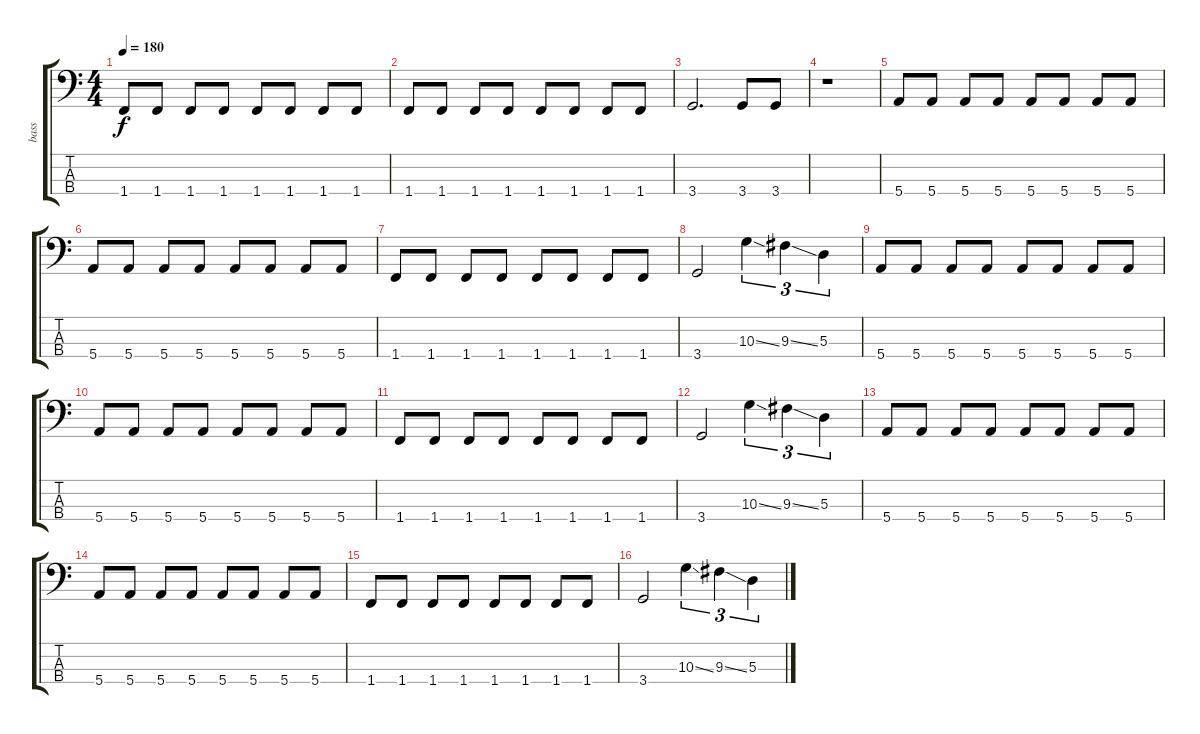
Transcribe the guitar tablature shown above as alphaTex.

\track ("bass" "bass") {instrument electricbasspick}
\staff {score tabs}
\tuning (G2 D2 A1 E1) {hide}
\ts (4 4)
\tempo 180
\clef f4
\ks c
1.4.8{dy f} 1.4.8 1.4.8 1.4.8 1.4.8 1.4.8 1.4.8 1.4.8 |
1.4.8 1.4.8 1.4.8 1.4.8 1.4.8 1.4.8 1.4.8 1.4.8 |
3.4.2{d} 3.4.8 3.4.8 |
r.1 |
5.4.8 5.4.8 5.4.8 5.4.8 5.4.8 5.4.8 5.4.8 5.4.8 |
5.4.8 5.4.8 5.4.8 5.4.8 5.4.8 5.4.8 5.4.8 5.4.8 |
1.4.8 1.4.8 1.4.8 1.4.8 1.4.8 1.4.8 1.4.8 1.4.8 |
3.4.2 10.3{ss}.4{tu (3 2)} 9.3{ss}.4{tu (3 2)} 5.3.4{tu (3 2)} |
5.4.8 5.4.8 5.4.8 5.4.8 5.4.8 5.4.8 5.4.8 5.4.8 |
5.4.8 5.4.8 5.4.8 5.4.8 5.4.8 5.4.8 5.4.8 5.4.8 |
1.4.8 1.4.8 1.4.8 1.4.8 1.4.8 1.4.8 1.4.8 1.4.8 |
3.4.2 10.3{ss}.4{tu (3 2)} 9.3{ss}.4{tu (3 2)} 5.3.4{tu (3 2)} |
5.4.8 5.4.8 5.4.8 5.4.8 5.4.8 5.4.8 5.4.8 5.4.8 |
5.4.8 5.4.8 5.4.8 5.4.8 5.4.8 5.4.8 5.4.8 5.4.8 |
1.4.8 1.4.8 1.4.8 1.4.8 1.4.8 1.4.8 1.4.8 1.4.8 |
3.4.2 10.3{ss}.4{tu (3 2)} 9.3{ss}.4{tu (3 2)} 5.3.4{tu (3 2)}
